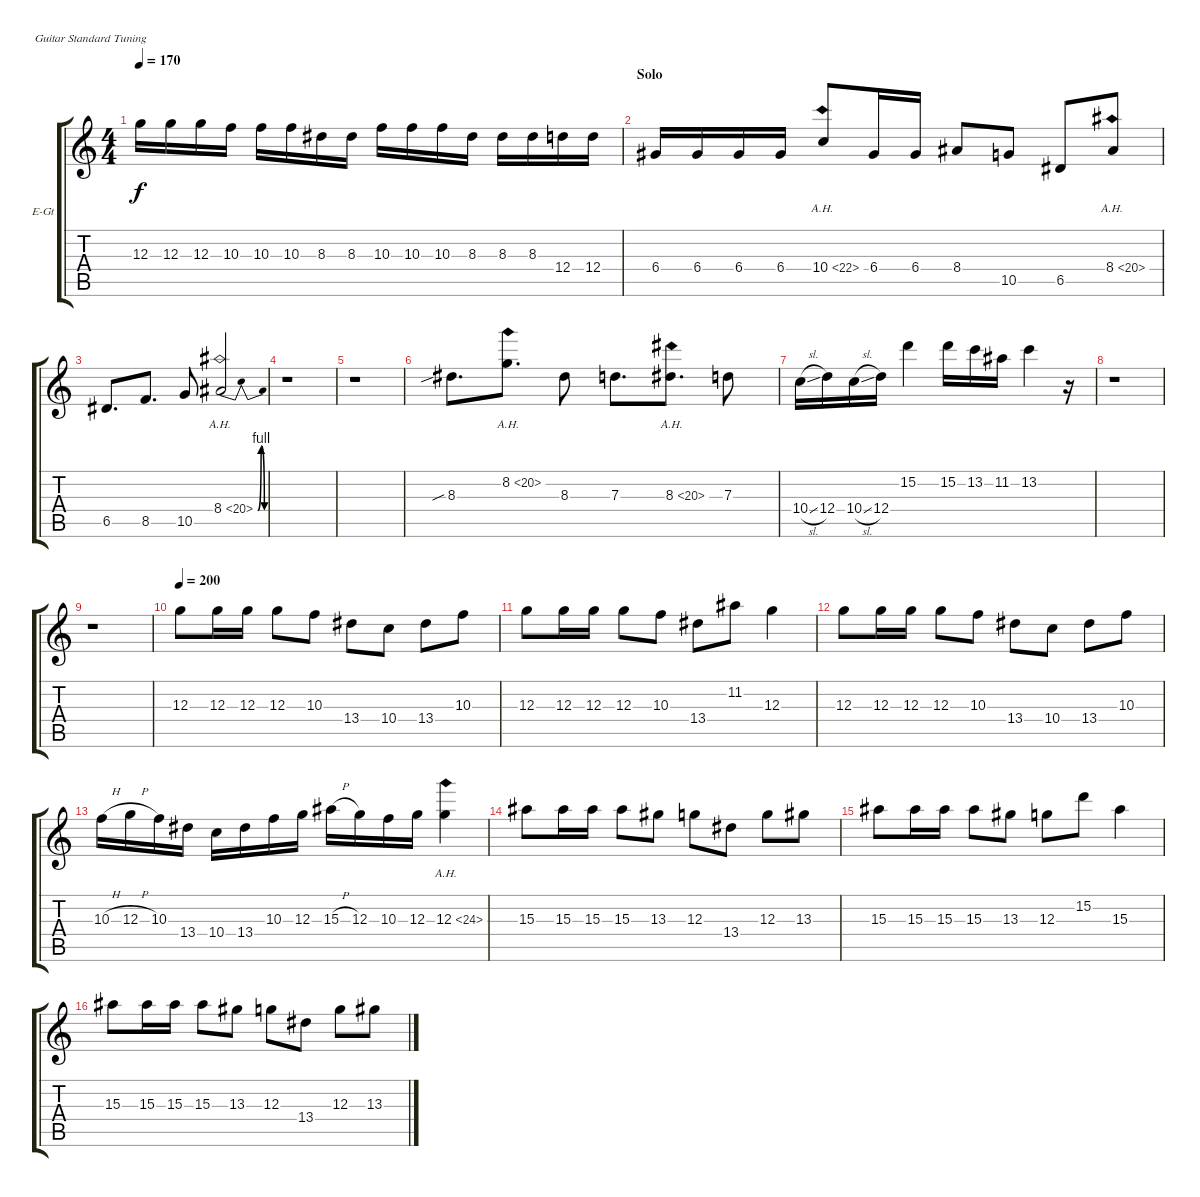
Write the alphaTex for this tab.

\bracketExtendMode groupsimilarinstruments
\firstSystemTrackNameOrientation horizontal
\otherSystemsTrackNameOrientation horizontal
\track ("Lead 2" "E-Gt") {instrument distortionguitar}
\staff {score tabs}
\tuning (E4 B3 G3 D3 A2 E2)
\ts (4 4)
\tempo 170
\clef g2
\ks aminor
12.3.16{dy f} 12.3.16 12.3.16 10.3.16 10.3.16 10.3.16 8.3.16 8.3.16 10.3.16 10.3.16 10.3.16 8.3.16 8.3.16 8.3.16 12.4.16 12.4.16 |
\section ("" "Solo")
6.4.16 6.4.16 6.4.16 6.4.16 10.4{ah 12}.8 6.4.16 6.4.16 8.4.8 10.5.8 6.5.8 8.4{ah 12}.8 |
6.5.8{d} 8.5.8{d} 10.5.8 8.4{be (bendrelease 0 0 30 4 30 4 60 0) ah 12}.2 |
r.1 |
r.1 |
8.3{sib}.8{d} 8.2{ah 12}.8{d} 8.3.8 7.3.8{d} 8.3{ah 12}.8{d} 7.3.8 |
10.4{sl}.16 12.4.16 10.4{sl}.16 12.4.16 15.2.4 15.2.16 13.2.16 11.2.16 13.2.4 r.16 |
r.1 |
r.1 |
\section ("" "")
\tempo 200
12.3.8 12.3.16 12.3.16 12.3.8 10.3.8 13.4.8 10.4.8 13.4.8 10.3.8 |
12.3.8 12.3.16 12.3.16 12.3.8 10.3.8 13.4.8 11.2.8 12.3.4 |
12.3.8 12.3.16 12.3.16 12.3.8 10.3.8 13.4.8 10.4.8 13.4.8 10.3.8 |
10.3{h}.16 12.3{h}.16 10.3.16 13.4.16 10.4.16 13.4.16 10.3.16 12.3.16 15.3{h}.16 12.3.16 10.3.16 12.3.16 12.3{ah 12}.4 |
15.3.8 15.3.16 15.3.16 15.3.8 13.3.8 12.3.8 13.4.8 12.3.8 13.3.8 |
15.3.8 15.3.16 15.3.16 15.3.8 13.3.8 12.3.8 15.2.8 15.3.4 |
15.3.8 15.3.16 15.3.16 15.3.8 13.3.8 12.3.8 13.4.8 12.3.8 13.3.8
